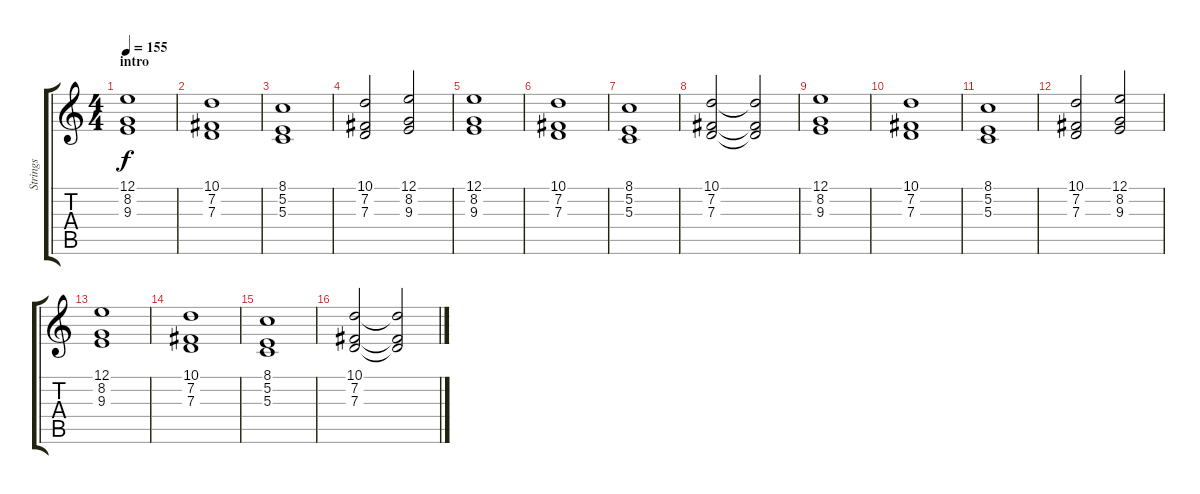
\track ("Strings" "Strings") {instrument synthstrings1}
\staff {score tabs}
\tuning (E4 B3 G3 D3 A2 E2) {hide}
\ts (4 4)
\section ("" "intro")
\tempo 155
\clef g2
\ks c
(12.1 8.2 9.3).1{dy f instrument synthstrings1} |
(10.1 7.2 7.3).1 |
(8.1 5.2 5.3).1 |
(10.1 7.2 7.3).2 (12.1 8.2 9.3).2 |
(12.1 8.2 9.3).1 |
(10.1 7.2 7.3).1 |
(8.1 5.2 5.3).1 |
(10.1 7.2 7.3).2 (10.1{t} 7.2{t} 7.3{t}).2 |
(12.1 8.2 9.3).1 |
(10.1 7.2 7.3).1 |
(8.1 5.2 5.3).1 |
(10.1 7.2 7.3).2 (12.1 8.2 9.3).2 |
(12.1 8.2 9.3).1 |
(10.1 7.2 7.3).1 |
(8.1 5.2 5.3).1 |
(10.1 7.2 7.3).2 (10.1{t} 7.2{t} 7.3{t}).2
